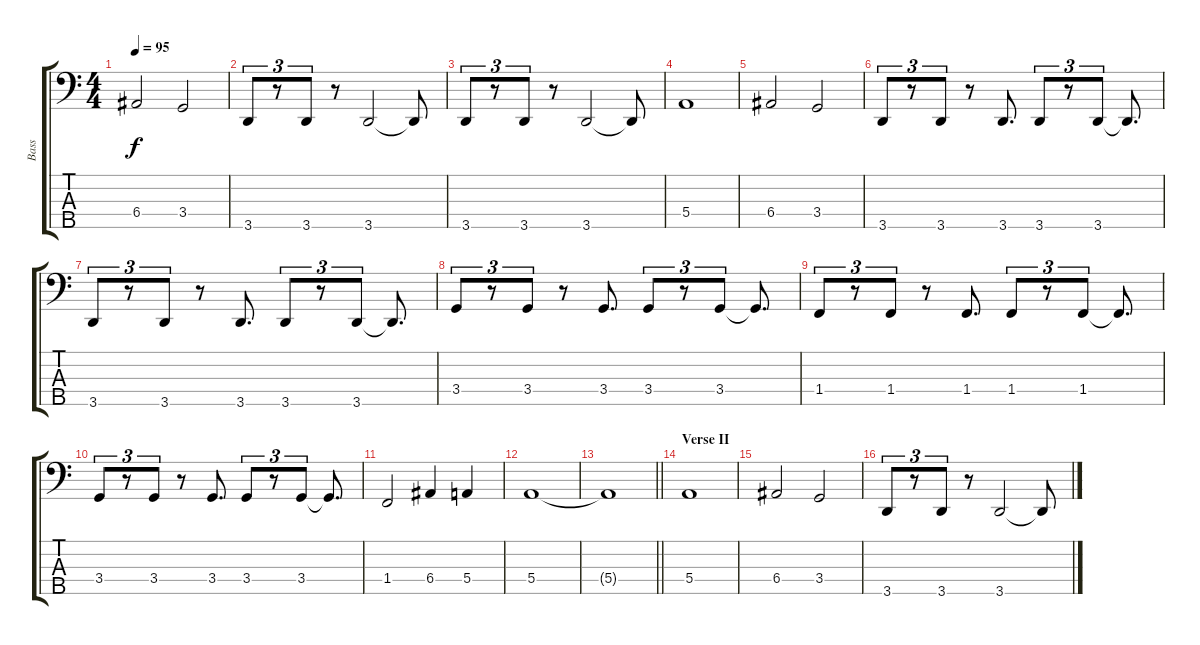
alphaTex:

\track ("Bass" "Bass") {instrument electricbassfinger}
\staff {score tabs}
\tuning (G2 D2 A1 E1 B0) {hide}
\ts (4 4)
\tempo 95
\clef f4
\ks c
6.4.2{dy f} 3.4.2 |
3.5.8{tu (3 2)} r.8{tu (3 2)} 3.5.8{tu (3 2)} r.8 3.5.2 3.5{t}.8 |
3.5.8{tu (3 2)} r.8{tu (3 2)} 3.5.8{tu (3 2)} r.8 3.5.2 3.5{t}.8 |
5.4.1 |
6.4.2 3.4.2 |
3.5.8{tu (3 2)} r.8{tu (3 2)} 3.5.8{tu (3 2)} r.8 3.5.8{d} 3.5.8{tu (3 2)} r.8{tu (3 2)} 3.5.8{tu (3 2)} 3.5{t}.8{d} |
3.5.8{tu (3 2)} r.8{tu (3 2)} 3.5.8{tu (3 2)} r.8 3.5.8{d} 3.5.8{tu (3 2)} r.8{tu (3 2)} 3.5.8{tu (3 2)} 3.5{t}.8{d} |
3.4.8{tu (3 2)} r.8{tu (3 2)} 3.4.8{tu (3 2)} r.8 3.4.8{d} 3.4.8{tu (3 2)} r.8{tu (3 2)} 3.4.8{tu (3 2)} 3.4{t}.8{d} |
1.4.8{tu (3 2)} r.8{tu (3 2)} 1.4.8{tu (3 2)} r.8 1.4.8{d} 1.4.8{tu (3 2)} r.8{tu (3 2)} 1.4.8{tu (3 2)} 1.4{t}.8{d} |
3.4.8{tu (3 2)} r.8{tu (3 2)} 3.4.8{tu (3 2)} r.8 3.4.8{d} 3.4.8{tu (3 2)} r.8{tu (3 2)} 3.4.8{tu (3 2)} 3.4{t}.8{d} |
1.4.2 6.4.4 5.4.4 |
5.4.1 |
\barLineRight lightlight
5.4{t}.1 |
\section ("" "Verse II")
5.4.1 |
6.4.2 3.4.2 |
3.5.8{tu (3 2)} r.8{tu (3 2)} 3.5.8{tu (3 2)} r.8 3.5.2 3.5{t}.8
